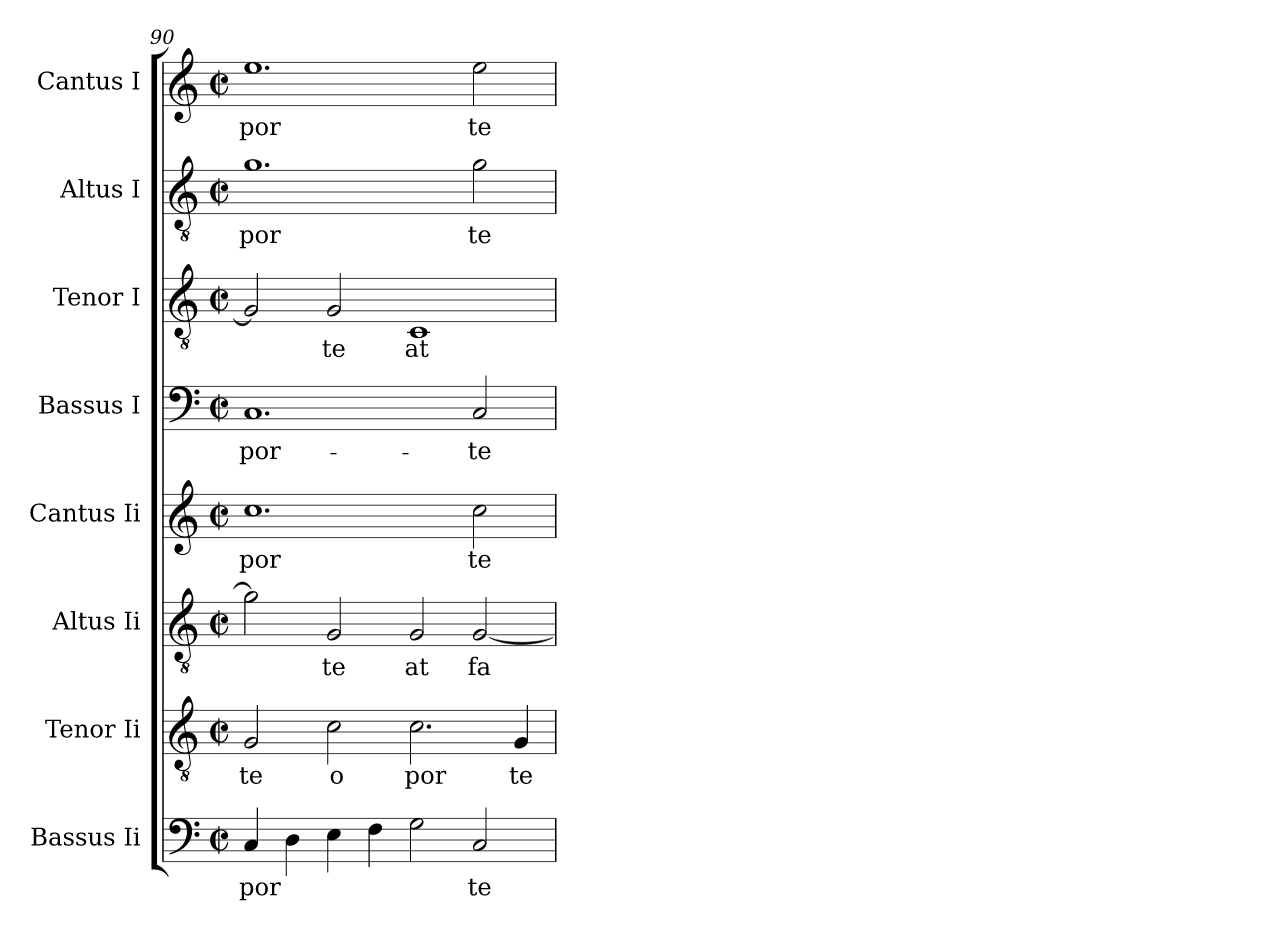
**kern	**text	**kern	**text	**kern	**text	**kern	**text	**kern	**text	**kern	**text	**kern	**text	**kern	**text
*part8	*part8	*part7	*part7	*part6	*part6	*part5	*part5	*part4	*part4	*part3	*part3	*part2	*part2	*part1	*part1
*staff8	*staff8	*staff7	*staff7	*staff6	*staff6	*staff5	*staff5	*staff4	*staff4	*staff3	*staff3	*staff2	*staff2	*staff1	*staff1
*I"Bassus Ii	*	*I"Tenor Ii	*	*I"Altus Ii	*	*I"Cantus Ii	*	*I"Bassus I	*	*I"Tenor I	*	*I"Altus I	*	*I"Cantus I	*
*clefF4	*	*clefGv2	*	*clefGv2	*	*clefG2	*	*clefF4	*	*clefGv2	*	*clefGv2	*	*clefG2	*
*M2/2	*	*M2/2	*	*M2/2	*	*M2/2	*	*M2/2	*	*M2/2	*	*M2/2	*	*M2/2	*
*met(c|)	*	*met(c|)	*	*met(c|)	*	*met(c|)	*	*met(c|)	*	*met(c|)	*	*met(c|)	*	*met(c|)	*
=90	=90	=90	=90	=90	=90	=90	=90	=90	=90	=90	=90	=90	=90	=90	=90
!	!LO:LY:b	!	!LO:LY:b:cj	!	!	!	!LO:LY:b:cj	!	!LO:LY:b:cj	!	!	!	!LO:LY:b:cj	!	!LO:LY:b:cj
4C/	por	2G/	te	2g\]	.	1.cc	por	1.C	-por-	2G/]	.	1.g	por	1.ee	por
4D\	.	.	.	.	.	.	.	.	.	.	.	.	.	.	.
!	!	!	!LO:LY:b:cj	!	!LO:LY:b:cj	!	!	!	!	!	!LO:LY:b:cj	!	!	!	!
4E\	.	2c\	o	2G/	te	.	.	.	.	2G/	te	.	.	.	.
4F\	.	.	.	.	.	.	.	.	.	.	.	.	.	.	.
!	!	!	!LO:LY:b:cj	!	!LO:LY:b:cj	!	!	!	!	!	!LO:LY:b:cj	!	!	!	!
2G\	.	2.c\	por	2G/	at	.	.	.	.	1C	at	.	.	.	.
!	!LO:LY:b:cj	!	!	!	!LO:LY:b:cj	!	!LO:LY:b:cj	!	!LO:LY:b:cj	!	!	!	!LO:LY:b:cj	!	!LO:LY:b:cj
2C/	te	.	.	[<2G/	fa	2cc\	te	2C/	-te-	.	.	2g\	te	2ee\	te
!	!	!	!LO:LY:b:cj	!	!	!	!	!	!	!	!	!	!	!	!
.	.	4G/	te	.	.	.	.	.	.	.	.	.	.	.	.
=	=	=	=	=	=	=	=	=	=	=	=	=	=	=	=
*-	*-	*-	*-	*-	*-	*-	*-	*-	*-	*-	*-	*-	*-	*-	*-
